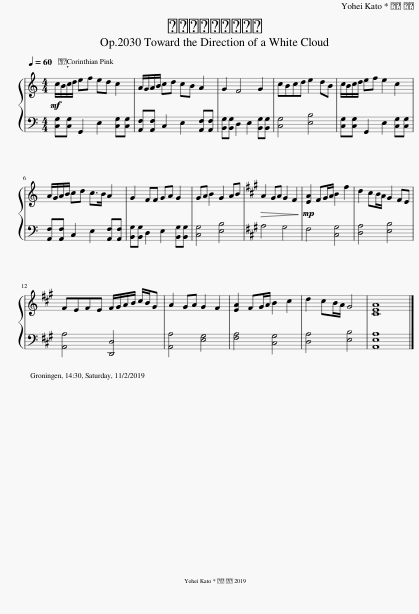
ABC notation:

X:1
%%score { 1 | 2 }
L:1/8
Q:1/4=60
M:4/4
I:linebreak $
K:C
V:1 treble
V:2 bass
V:1
!mf! c/B/c/d/ ef ed c2 | A/G/A/B/ cd cB A2 | G2 F4 G2 | cBcd e2 dB | c/B/c/d/ ef e2 c2 |$ %5
 A/G/A/B/ cd c>B A2 | G2 FF GA G2 | GA B2 G2 AB |[K:A]!>(! A2 GA G2 F2!>)! |!mp! [EA]2 FG/A/ B2 f2 | %10
 d2 cB/A/ G2 FE |$ FEFE F/G/A/B/ c/B/G | A2 GA G2 F2 | [EA]2 FG/A/ B2 c2 | d2 cB/A/ G4 | %15
 [CEA]8 |] %16
V:2
 [C,G,][C,G,] G,,2 E,2 [C,G,][C,G,] | [A,,F,][A,,F,] C,2 E,2 [A,,F,][A,,F,] | [B,,G,][B,,G,] D,2 E,2 [B,,G,][B,,G,] | [C,G,]4 [E,B,]4 | [C,G,][C,G,] G,,2 E,2 [C,G,][C,G,] |$ %5
 [A,,F,][A,,F,] C,2 E,2 [A,,F,][A,,F,] | [B,,G,][B,,G,] D,2 E,2 [B,,G,][B,,G,] | [C,G,]4 [E,B,]4 |[K:A] A,4 G,4 | F,4 [C,G,]4 | %10
 [D,A,]4 [E,B,]4 |$ [A,,A,]4 [D,,D,]4 | [A,,A,]4 [E,G,]4 | [F,A,]4 [C,G,]4 | [D,A,]4 [E,B,]4 | %15
 [A,,E,A,]8 |] %16
